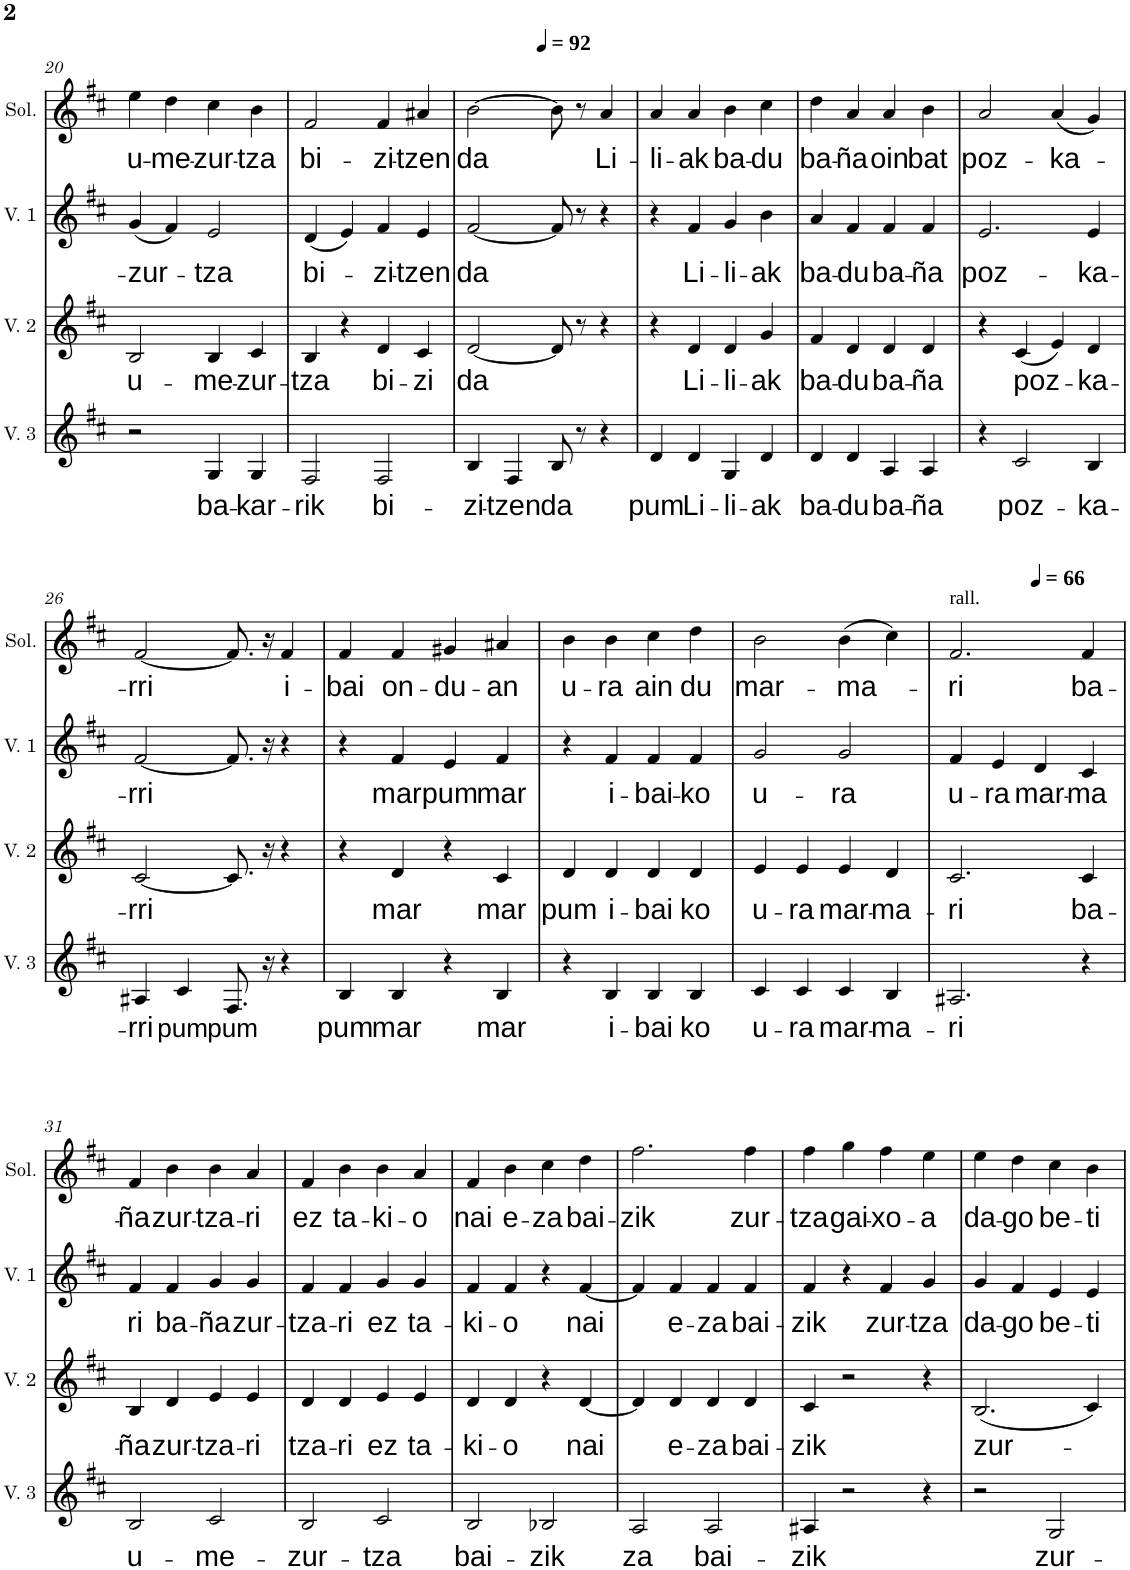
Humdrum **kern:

**kern	**text	**kern	**text	**kern	**text	**kern	**text
*part4	*part4	*part3	*part3	*part2	*part2	*part1	*part1
*staff4	*staff4	*staff3	*staff3	*staff2	*staff2	*staff1	*staff1
*I"Voix 3	*	*I"Voix 2	*	*I"Voix 1	*	*I"Solo	*
*I'V. 3	*	*I'V. 2	*	*I'V. 1	*	*I'Sol.	*
!!LO:PB:g=z
*clefG2	*	*clefG2	*	*clefG2	*	*clefG2	*
*k[f#c#]	*	*k[f#c#]	*	*k[f#c#]	*	*k[f#c#]	*
*M4/4	*	*M4/4	*	*M4/4	*	*M4/4	*
=20	=20	=20	=20	=20	=20	=20	=20
!	!	!	!LO:LY:b	!	!LO:LY:b	!	!LO:LY:b
2r	.	2B/	u-	(4g/	-zur-	4ee\	u-
!	!	!	!	!	!	!	!LO:LY:b
.	.	.	.	4f#/)	.	4dd\	-me-
!	!LO:LY:b	!	!LO:LY:b	!	!LO:LY:b	!	!LO:LY:b
4G/	ba-	4B/	-me-	2e/	-tza	4cc#\	-zur-
!	!LO:LY:b	!	!LO:LY:b	!	!	!	!LO:LY:b
4G/	-kar-	4c#/	-zur-	.	.	4b\	-tza
=21	=21	=21	=21	=21	=21	=21	=21
!	!LO:LY:b	!	!LO:LY:b	!	!LO:LY:b	!	!LO:LY:b
2F#/	-rik	4B/	-tza	(4d/	bi-	2f#/	bi-
.	.	4r	.	4e/)	.	.	.
!	!LO:LY:b	!	!LO:LY:b	!	!LO:LY:b	!	!LO:LY:b
2F#/	bi-	4d/	bi-	4f#/	-zi-	4f#/	-zi-
!	!	!	!LO:LY:b	!	!LO:LY:b	!	!LO:LY:b
.	.	4c#/	zi	4e/	-tzen	4a#X/	-tzen
=22	=22	=22	=22	=22	=22	=22	=22
!	!LO:LY:b	!	!LO:LY:b	!	!LO:LY:b	!	!LO:LY:b
4B/	-zi-	[2d/	da	[2f#/	da	[2b\	da
!	!LO:LY:b	!	!	!	!	!	!
4F#/	-tzen	.	.	.	.	.	.
!	!LO:LY:b	!	!	!	!	!	!
8B/	da	8d/]	.	8f#/]	.	8b\]	.
8r	.	8r	.	8r	.	8r	.
*	*	*	*	*	*	*MM92	*
!	!	!	!	!	!	!	!LO:LY:b
4r	.	4r	.	4r	.	4a/	Li-
=23	=23	=23	=23	=23	=23	=23	=23
!	!LO:LY:b	!	!	!	!	!	!LO:LY:b
4d/	pum	4r	.	4r	.	4a/	-li-
!	!LO:LY:b	!	!LO:LY:b	!	!LO:LY:b	!	!LO:LY:b
4d/	Li-	4d/	Li-	4f#/	Li-	4a/	-ak
!	!LO:LY:b	!	!LO:LY:b	!	!LO:LY:b	!	!LO:LY:b
4G/	-li-	4d/	-li-	4g/	-li-	4b\	ba-
!	!LO:LY:b	!	!LO:LY:b	!	!LO:LY:b	!	!LO:LY:b
4d/	-ak	4g/	-ak	4b\	-ak	4cc#\	-du
=24	=24	=24	=24	=24	=24	=24	=24
!	!LO:LY:b	!	!LO:LY:b	!	!LO:LY:b	!	!LO:LY:b
4d/	ba-	4f#/	ba-	4a/	ba-	4dd\	ba-
!	!LO:LY:b	!	!LO:LY:b	!	!LO:LY:b	!	!LO:LY:b
4d/	-du	4d/	-du	4f#/	-du	4a/	-ña
!	!LO:LY:b	!	!LO:LY:b	!	!LO:LY:b	!	!LO:LY:b
4A/	ba-	4d/	ba-	4f#/	ba-	4a/	oin
!	!LO:LY:b	!	!LO:LY:b	!	!LO:LY:b	!	!LO:LY:b
4A/	-ña	4d/	-ña	4f#/	-ña	4b\	bat
=25	=25	=25	=25	=25	=25	=25	=25
!	!	!	!	!	!LO:LY:b	!	!LO:LY:b
4r	.	4r	.	2.e/	poz-	2a/	poz-
!	!LO:LY:b	!	!LO:LY:b	!	!	!	!
2c#/	poz-	(4c#/	poz-	.	.	.	.
!	!	!	!	!	!	!	!LO:LY:b
.	.	4e/)	.	.	.	(4a/	-ka-
!	!LO:LY:b	!	!LO:LY:b	!	!LO:LY:b	!	!
4B/	-ka-	4d/	-ka-	4e/	-ka-	4g/)	.
!!LO:LB:g=z
=26	=26	=26	=26	=26	=26	=26	=26
!	!LO:LY:b	!	!LO:LY:b	!	!LO:LY:b	!	!LO:LY:b
4A#X/	-rri	[2c#/	-rri	[2f#/	-rri	[2f#/	-rri
!	!LO:LY:b	!	!	!	!	!	!
4c#/	pum	.	.	.	.	.	.
!	!LO:LY:b	!	!	!	!	!	!
8.F#/	pum	8.c#/]	.	8.f#/]	.	8.f#/]	.
16r	.	16r	.	16r	.	16r	.
!	!	!	!	!	!	!	!LO:LY:b
4r	.	4r	.	4r	.	4f#/	i-
=27	=27	=27	=27	=27	=27	=27	=27
!	!LO:LY:b	!	!	!	!	!	!LO:LY:b
4B/	pum	4r	.	4r	.	4f#/	-bai
!	!LO:LY:b	!	!LO:LY:b	!	!LO:LY:b	!	!LO:LY:b
4B/	mar	4d/	mar	4f#/	mar	4f#/	on-
!	!	!	!	!	!LO:LY:b	!	!LO:LY:b
4r	.	4r	.	4e/	pum	4g#X/	-du-
!	!LO:LY:b	!	!LO:LY:b	!	!LO:LY:b	!	!LO:LY:b
4B/	mar	4c#/	mar	4f#/	mar	4a#X/	-an
=28	=28	=28	=28	=28	=28	=28	=28
!	!	!	!LO:LY:b	!	!	!	!LO:LY:b
4r	.	4d/	pum	4r	.	4b\	u-
!	!LO:LY:b	!	!LO:LY:b	!	!LO:LY:b	!	!LO:LY:b
4B/	i-	4d/	i-	4f#/	i-	4b\	-ra
!	!LO:LY:b	!	!LO:LY:b	!	!LO:LY:b	!	!LO:LY:b
4B/	-bai	4d/	-bai	4f#/	-bai-	4cc#\	ain
!	!LO:LY:b	!	!LO:LY:b	!	!LO:LY:b	!	!LO:LY:b
4B/	-ko	4d/	-ko	4f#/	-ko	4dd\	du
=29	=29	=29	=29	=29	=29	=29	=29
!	!LO:LY:b	!	!LO:LY:b	!	!LO:LY:b	!	!LO:LY:b
4c#/	u-	4e/	u-	2g/	u-	2b\	mar-
!	!LO:LY:b	!	!LO:LY:b	!	!	!	!
4c#/	-ra	4e/	-ra	.	.	.	.
!	!LO:LY:b	!	!LO:LY:b	!	!LO:LY:b	!	!LO:LY:b
4c#/	mar-	4e/	mar-	2g/	-ra	(4b\	-ma-
!	!LO:LY:b	!	!LO:LY:b	!	!	!	!
4B/	-ma-	4d/	-ma-	.	.	4cc#\)	.
=30	=30	=30	=30	=30	=30	=30	=30
!	!	!	!	!	!	!LO:TX:a:t=rall.	!
!	!LO:LY:b	!	!LO:LY:b	!	!LO:LY:b	!	!LO:LY:b
*	*	*	*	*	*	*^	*
2.A#X/	-ri	2.c#/	-ri	4f#/	u-	2.f#/	2ryy	-ri
!	!	!	!	!	!LO:LY:b	!	!	!
.	.	.	.	4e/	-ra	.	.	.
*	*	*	*	*	*	*MM66	*	*
!	!	!	!	!	!LO:LY:b	!	!	!
.	.	.	.	4d/	mar-	.	2ryy	.
!	!	!	!LO:LY:b	!	!LO:LY:b	!	!	!LO:LY:b
4r	.	4c#/	ba-	4c#/	-ma	4f#/	.	ba-
!!LO:LB:g=z
=31	=31	=31	=31	=31	=31	=31	=31	=31
!	!LO:LY:b	!	!LO:LY:b	!	!LO:LY:b	!	!	!LO:LY:b
*	*	*	*	*	*	*v	*v	*
2B/	-u-	4B/	-ña	4f#/	-ri	4f#/	-ña
!	!	!	!LO:LY:b	!	!LO:LY:b	!	!LO:LY:b
.	.	4d/	zur-	4f#/	ba-	4b\	zur-
!	!LO:LY:b	!	!LO:LY:b	!	!LO:LY:b	!	!LO:LY:b
2c#/	-me-	4e/	-tza-	4g/	-ña	4b\	-tza-
!	!	!	!LO:LY:b	!	!LO:LY:b	!	!LO:LY:b
.	.	4e/	-ri	4g/	zur-	4a/	-ri
=32	=32	=32	=32	=32	=32	=32	=32
!	!LO:LY:b	!	!LO:LY:b	!	!LO:LY:b	!	!LO:LY:b
2B/	-zur-	4d/	-tza-	4f#/	-tza-	4f#/	ez
!	!	!	!LO:LY:b	!	!LO:LY:b	!	!LO:LY:b
.	.	4d/	-ri	4f#/	-ri	4b\	ta-
!	!LO:LY:b	!	!LO:LY:b	!	!LO:LY:b	!	!LO:LY:b
2c#/	-tza	4e/	ez	4g/	ez	4b\	-ki-
!	!	!	!LO:LY:b	!	!LO:LY:b	!	!LO:LY:b
.	.	4e/	ta-	4g/	ta-	4a/	-o
=33	=33	=33	=33	=33	=33	=33	=33
!	!LO:LY:b	!	!LO:LY:b	!	!LO:LY:b	!	!LO:LY:b
2B/	bai-	4d/	-ki-	4f#/	-ki-	4f#/	nai
!	!	!	!LO:LY:b	!	!LO:LY:b	!	!LO:LY:b
.	.	4d/	-o	4f#/	-o	4b\	e-
!	!LO:LY:b	!	!	!	!	!	!LO:LY:b
2B-X/	-zik	4r	.	4r	.	4cc#\	-za
!	!	!	!LO:LY:b	!	!LO:LY:b	!	!LO:LY:b
.	.	[4d/	nai	[4f#/	nai	4dd\	bai-
=34	=34	=34	=34	=34	=34	=34	=34
!	!LO:LY:b	!	!	!	!	!	!LO:LY:b
2A/	za	4d/]	.	4f#/]	.	2.ff#\	-zik
!	!	!	!LO:LY:b	!	!LO:LY:b	!	!
.	.	4d/	e-	4f#/	e-	.	.
!	!LO:LY:b	!	!LO:LY:b	!	!LO:LY:b	!	!
2A/	bai-	4d/	-za	4f#/	-za	.	.
!	!	!	!LO:LY:b	!	!LO:LY:b	!	!LO:LY:b
.	.	4d/	bai-	4f#/	bai-	4ff#\	zur-
=35	=35	=35	=35	=35	=35	=35	=35
!	!LO:LY:b	!	!LO:LY:b	!	!LO:LY:b	!	!LO:LY:b
4A#X/	-zik	4c#/	-zik	4f#/	-zik	4ff#\	-tza
!	!	!	!	!	!	!	!LO:LY:b
2r	.	2r	.	4r	.	4gg\	gai-
!	!	!	!	!	!LO:LY:b	!	!LO:LY:b
.	.	.	.	4f#/	zur-	4ff#\	-xo-
!	!	!	!	!	!LO:LY:b	!	!LO:LY:b
4r	.	4r	.	4g/	-tza	4ee\	-a
=36	=36	=36	=36	=36	=36	=36	=36
!	!	!	!LO:LY:b	!	!LO:LY:b	!	!LO:LY:b
2r	.	(2.B/	zur-	4g/	da-	4ee\	da-
!	!	!	!	!	!LO:LY:b	!	!LO:LY:b
.	.	.	.	4f#/	-go	4dd\	-go
!	!LO:LY:b	!	!	!	!LO:LY:b	!	!LO:LY:b
2G/	zur-	.	.	4e/	be-	4cc#\	be-
!	!	!	!	!	!LO:LY:b	!	!LO:LY:b
.	.	4c#/)	.	4e/	-ti	4b\	-ti
=	=	=	=	=	=	=	=
*-	*-	*-	*-	*-	*-	*-	*-
